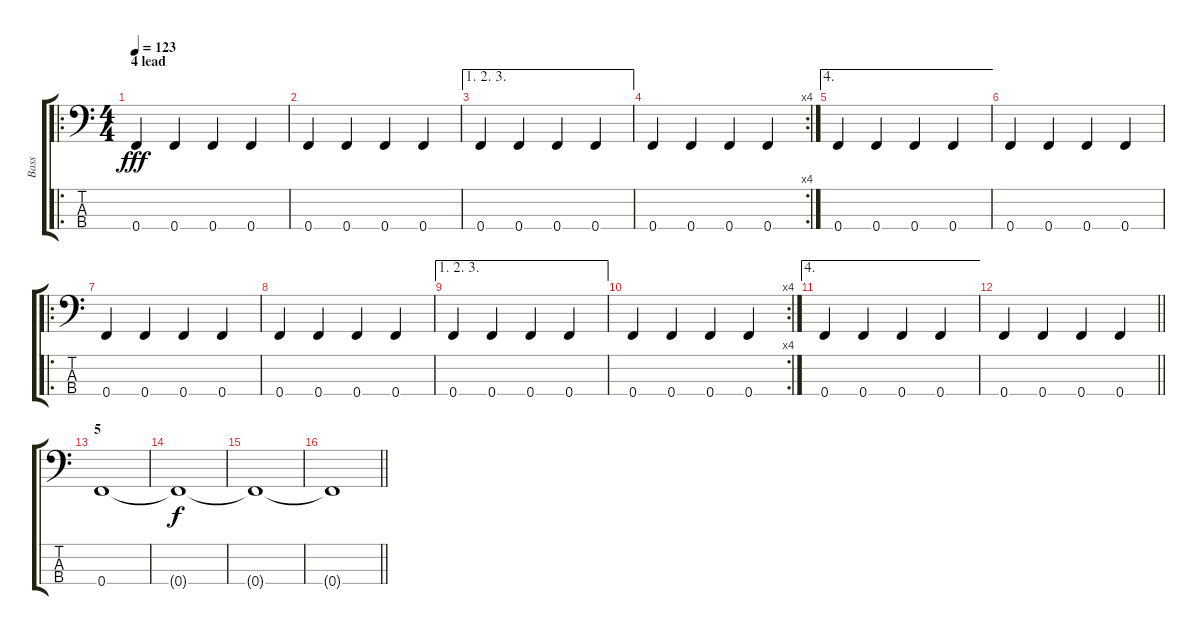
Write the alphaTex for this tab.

\track ("Bass" "Bass") {instrument electricbassfinger}
\staff {score tabs}
\tuning (Ab2 Eb2 Bb1 F1) {hide}
\ro
\ts (4 4)
\section ("" "4 lead")
\tempo 123
\clef f4
\ks c
0.4.4{dy fff} 0.4.4 0.4.4 0.4.4 |
0.4.4 0.4.4 0.4.4 0.4.4 |
\ae (1 2 3)
0.4.4 0.4.4 0.4.4 0.4.4 |
\rc 4
0.4.4 0.4.4 0.4.4 0.4.4 |
\ae 4
0.4.4 0.4.4 0.4.4 0.4.4 |
0.4.4 0.4.4 0.4.4 0.4.4 |
\ro
0.4.4 0.4.4 0.4.4 0.4.4 |
0.4.4 0.4.4 0.4.4 0.4.4 |
\ae (1 2 3)
0.4.4 0.4.4 0.4.4 0.4.4 |
\rc 4
0.4.4 0.4.4 0.4.4 0.4.4 |
\ae 4
0.4.4 0.4.4 0.4.4 0.4.4 |
\barLineRight lightlight
0.4.4 0.4.4 0.4.4 0.4.4 |
\section ("" "5")
0.4.1 |
0.4{t}.1{dy f} |
0.4{t}.1 |
\barLineRight lightlight
0.4{t}.1
